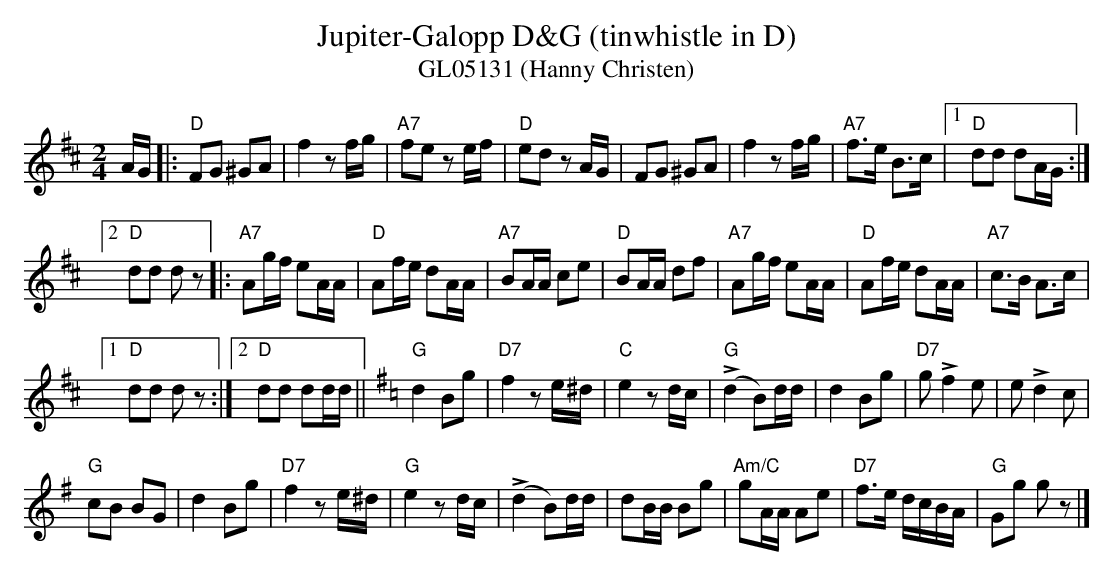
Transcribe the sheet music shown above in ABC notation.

X:1
T:Jupiter-Galopp D&G (tinwhistle in D)
T:GL05131 (Hanny Christen)
M:2/4
M:2/4
L:1/16
K:D %%MIDI gchordon
AG |: "D"F2G2 ^G2A2 | f4z2fg | "A7"f2e2 z2ef | "D"e2d2 z2AG | F2G2 ^G2A2 | f4z2fg | "A7"f3e B3c |1 "D"d2d2 d2AG :|2
"D"d2d2 d2z2 |: "A7"A2gf e2AA | "D"A2fe d2AA | "A7"B2AA c2e2 | "D"B2AA d2f2 | "A7"A2gf e2AA | "D"A2fe d2AA | "A7"c3B A3c |1
"D"d2d2 d2z2 :|2 "D"d2d2 d2dd || [K:G] "G"d4 B2g2 | "D7"f4z2e^d | "C"e4z2 dc | "G"(!>!d4 B2)dd | d4 B2g2 | "D7"g2!>!f4e2 | e2!>!d4c2 |
"G"c2B2 B2G2 | d4 B2g2 | "D7"f4z2e^d | "G"e4z2dc | (!>!d4 B2)dd | d2BB B2g2 | "Am/C"g2AA A2e2 | "D7"f3e dcBA | "G"G2g2 g2z2 |]
